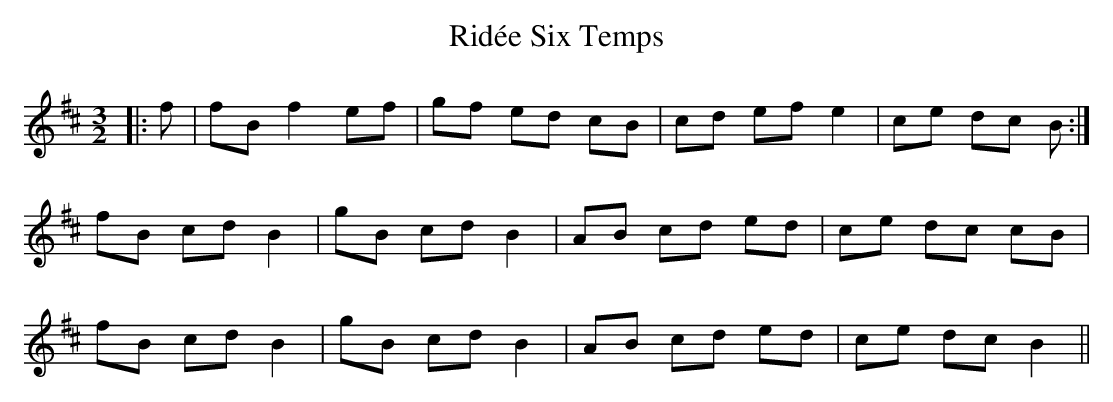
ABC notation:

X:1
T: Ridée Six Temps
M: 3/2
L: 1/8
K: Dmaj
|:f|fB f2 ef|gf ed cB|cd ef e2|ce dc B:|
fB cd B2|gB cd B2|AB cd ed|ce dc cB|
fB cd B2|gB cd B2|AB cd ed|ce dc B2||
